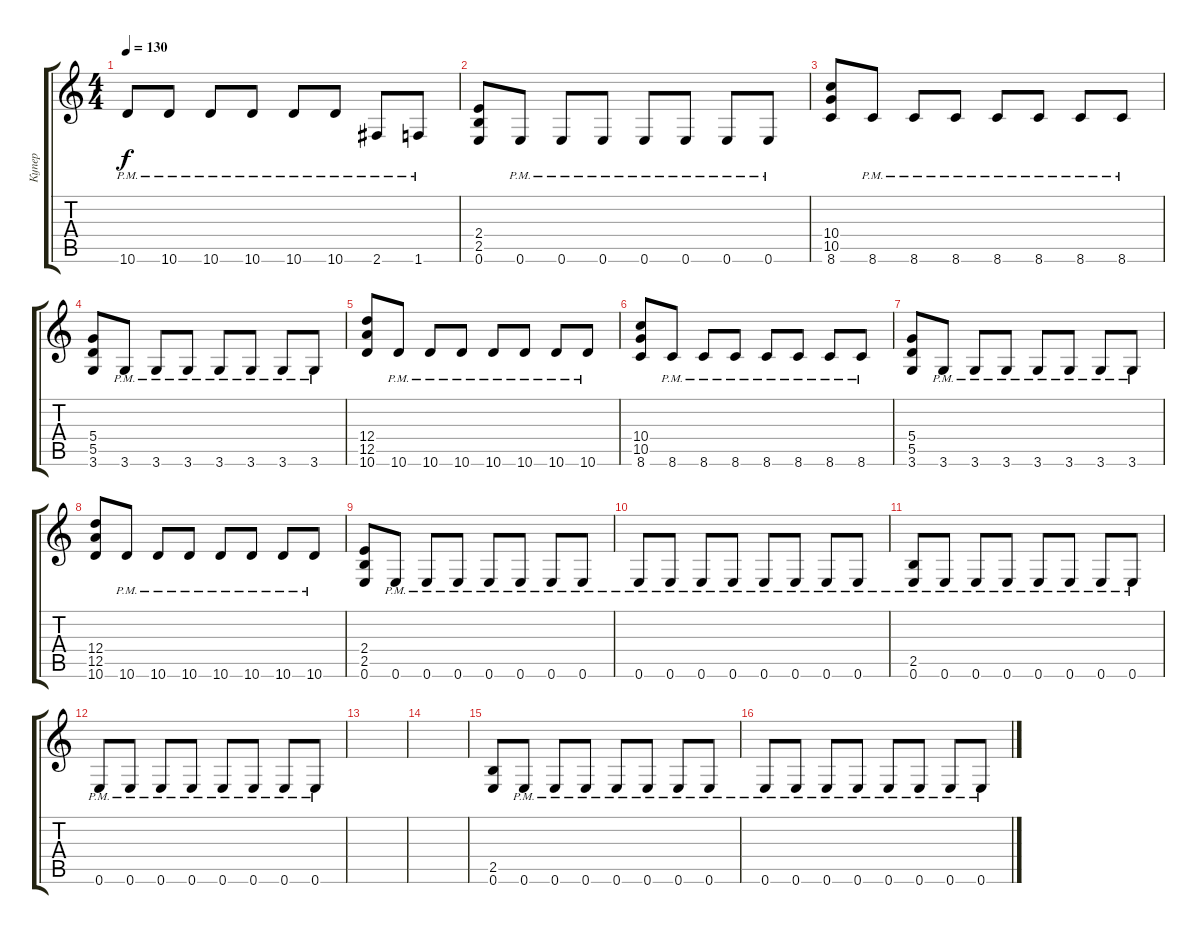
\track ("Купер" "Купер") {instrument distortionguitar}
\staff {score tabs}
\tuning (E4 B3 G3 D3 A2 E2) {hide}
\ts (4 4)
\tempo 130
\clef g2
\ks c
10.6{pm}.8{dy f} 10.6{pm}.8 10.6{pm}.8 10.6{pm}.8 10.6{pm}.8 10.6{pm}.8 2.6{pm}.8 1.6{pm}.8 |
(2.4 2.5 0.6).8 0.6{pm}.8 0.6{pm}.8 0.6{pm}.8 0.6{pm}.8 0.6{pm}.8 0.6{pm}.8 0.6{pm}.8 |
(10.4 10.5 8.6).8 8.6{pm}.8 8.6{pm}.8 8.6{pm}.8 8.6{pm}.8 8.6{pm}.8 8.6{pm}.8 8.6{pm}.8 |
(5.4 5.5 3.6).8 3.6{pm}.8 3.6{pm}.8 3.6{pm}.8 3.6{pm}.8 3.6{pm}.8 3.6{pm}.8 3.6{pm}.8 |
(12.4 12.5 10.6).8 10.6{pm}.8 10.6{pm}.8 10.6{pm}.8 10.6{pm}.8 10.6{pm}.8 10.6{pm}.8 10.6{pm}.8 |
(10.4 10.5 8.6).8 8.6{pm}.8 8.6{pm}.8 8.6{pm}.8 8.6{pm}.8 8.6{pm}.8 8.6{pm}.8 8.6{pm}.8 |
(5.4 5.5 3.6).8 3.6{pm}.8 3.6{pm}.8 3.6{pm}.8 3.6{pm}.8 3.6{pm}.8 3.6{pm}.8 3.6{pm}.8 |
(12.4 12.5 10.6).8 10.6{pm}.8 10.6{pm}.8 10.6{pm}.8 10.6{pm}.8 10.6{pm}.8 10.6{pm}.8 10.6{pm}.8 |
(2.4 2.5 0.6).8 0.6{pm}.8 0.6{pm}.8 0.6{pm}.8 0.6{pm}.8 0.6{pm}.8 0.6{pm}.8 0.6{pm}.8 |
0.6{pm}.8 0.6{pm}.8 0.6{pm}.8 0.6{pm}.8 0.6{pm}.8 0.6{pm}.8 0.6{pm}.8 0.6{pm}.8 |
(2.5 0.6{pm}).8 0.6{pm}.8 0.6{pm}.8 0.6{pm}.8 0.6{pm}.8 0.6{pm}.8 0.6{pm}.8 0.6{pm}.8 |
0.6{pm}.8 0.6{pm}.8 0.6{pm}.8 0.6{pm}.8 0.6{pm}.8 0.6{pm}.8 0.6{pm}.8 0.6{pm}.8 |
|
|
(2.5 0.6).8 0.6{pm}.8 0.6{pm}.8 0.6{pm}.8 0.6{pm}.8 0.6{pm}.8 0.6{pm}.8 0.6{pm}.8 |
0.6{pm}.8 0.6{pm}.8 0.6{pm}.8 0.6{pm}.8 0.6{pm}.8 0.6{pm}.8 0.6{pm}.8 0.6{pm}.8
